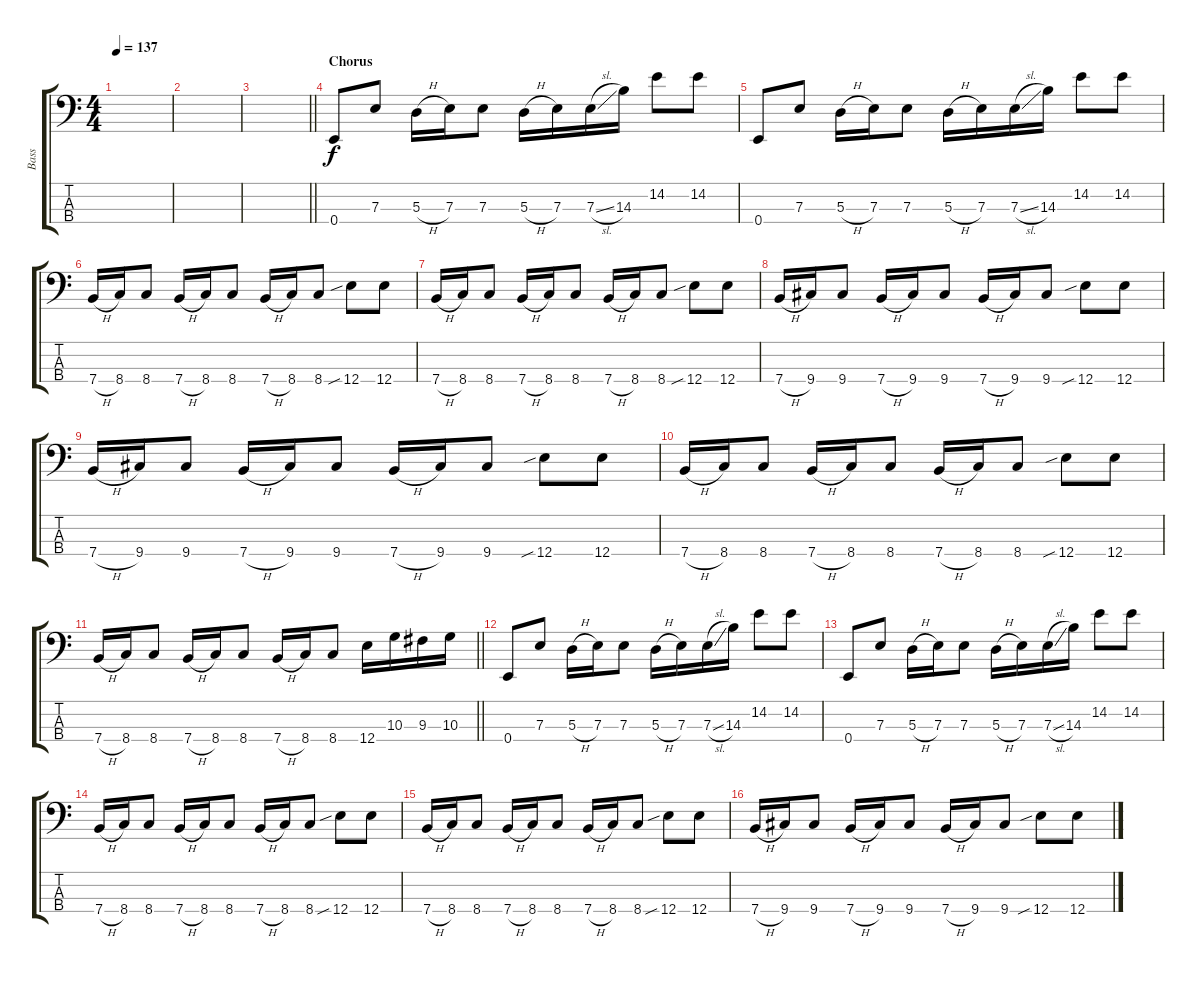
\track ("Bass" "Bass") {instrument electricbasspick}
\staff {score tabs}
\tuning (G2 D2 A1 E1) {hide}
\ts (4 4)
\tempo 137
\clef f4
\ks c
|
|
\barLineRight lightlight
|
\section ("" "Chorus")
0.4.8{dy f} 7.3.8 5.3{h}.16 7.3.16 7.3.8 5.3{h}.16 7.3.16 7.3{sl}.16 14.3.16 14.2.8 14.2.8 |
0.4.8 7.3.8 5.3{h}.16 7.3.16 7.3.8 5.3{h}.16 7.3.16 7.3{sl}.16 14.3.16 14.2.8 14.2.8 |
7.4{h}.16 8.4.16 8.4.8 7.4{h}.16 8.4.16 8.4.8 7.4{h}.16 8.4.16 8.4.8 12.4{sib}.8 12.4.8 |
7.4{h}.16 8.4.16 8.4.8 7.4{h}.16 8.4.16 8.4.8 7.4{h}.16 8.4.16 8.4.8 12.4{sib}.8 12.4.8 |
7.4{h}.16 9.4.16 9.4.8 7.4{h}.16 9.4.16 9.4.8 7.4{h}.16 9.4.16 9.4.8 12.4{sib}.8 12.4.8 |
7.4{h}.16 9.4.16 9.4.8 7.4{h}.16 9.4.16 9.4.8 7.4{h}.16 9.4.16 9.4.8 12.4{sib}.8 12.4.8 |
7.4{h}.16 8.4.16 8.4.8 7.4{h}.16 8.4.16 8.4.8 7.4{h}.16 8.4.16 8.4.8 12.4{sib}.8 12.4.8 |
\barLineRight lightlight
7.4{h}.16 8.4.16 8.4.8 7.4{h}.16 8.4.16 8.4.8 7.4{h}.16 8.4.16 8.4.8 12.4.16 10.3.16 9.3.16 10.3.16 |
\section ("" "")
0.4.8 7.3.8 5.3{h}.16 7.3.16 7.3.8 5.3{h}.16 7.3.16 7.3{sl}.16 14.3.16 14.2.8 14.2.8 |
0.4.8 7.3.8 5.3{h}.16 7.3.16 7.3.8 5.3{h}.16 7.3.16 7.3{sl}.16 14.3.16 14.2.8 14.2.8 |
7.4{h}.16 8.4.16 8.4.8 7.4{h}.16 8.4.16 8.4.8 7.4{h}.16 8.4.16 8.4.8 12.4{sib}.8 12.4.8 |
7.4{h}.16 8.4.16 8.4.8 7.4{h}.16 8.4.16 8.4.8 7.4{h}.16 8.4.16 8.4.8 12.4{sib}.8 12.4.8 |
7.4{h}.16 9.4.16 9.4.8 7.4{h}.16 9.4.16 9.4.8 7.4{h}.16 9.4.16 9.4.8 12.4{sib}.8 12.4.8
